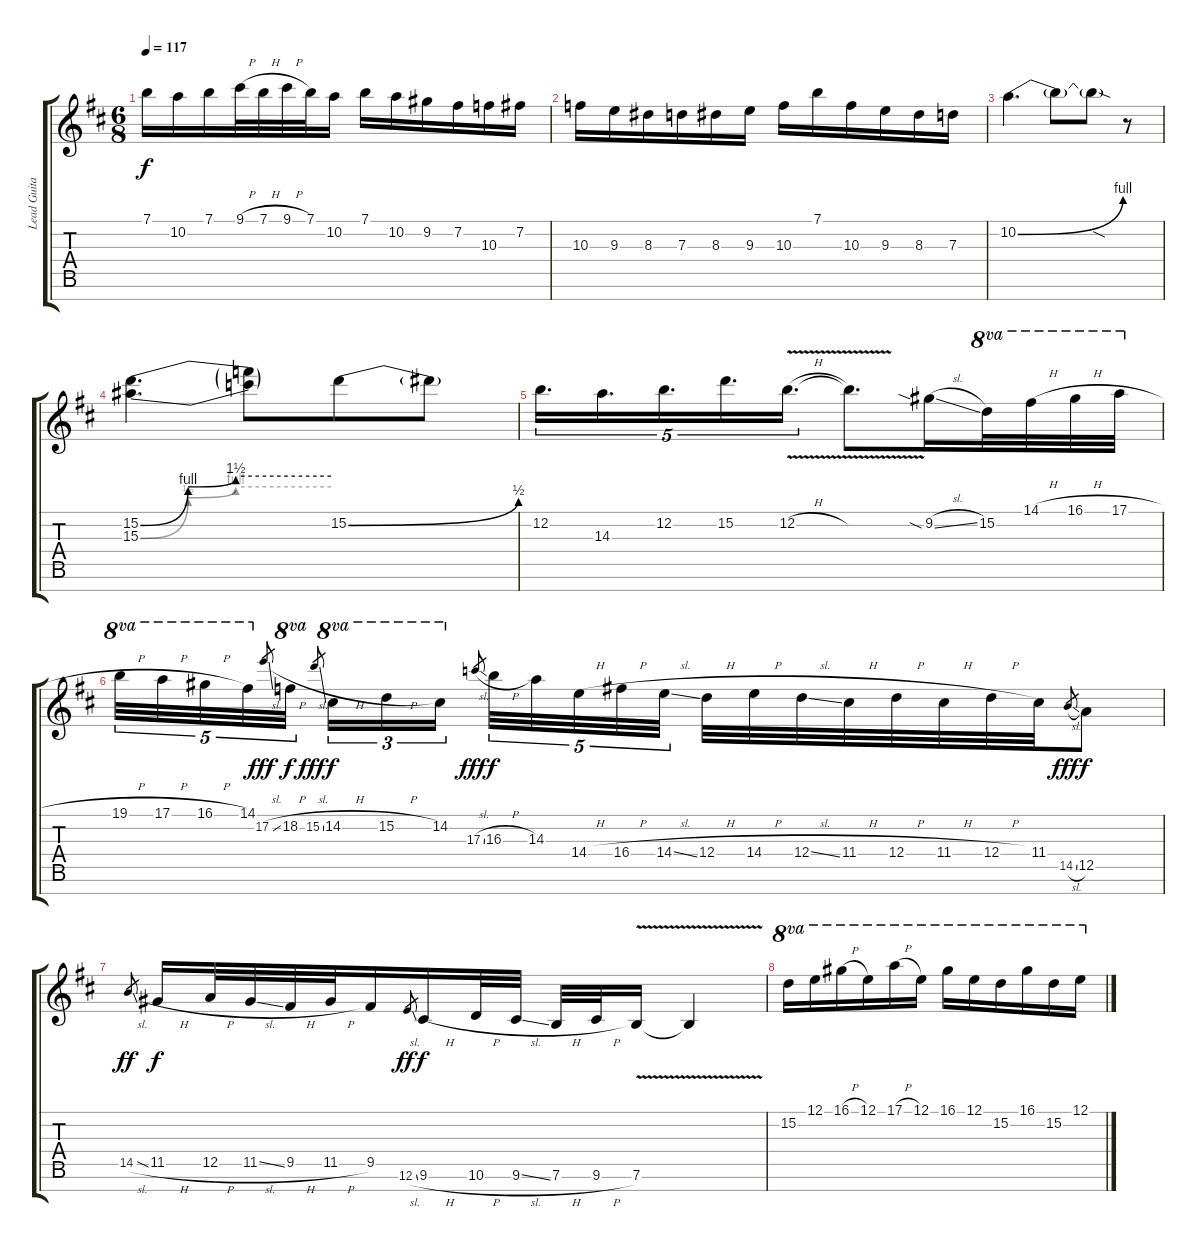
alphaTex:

\track ("Lead Guitar 1" "Lead Guita") {instrument overdrivenguitar}
\staff {score tabs}
\tuning (E4 B3 G3 D3 A2 E2 B1) {hide}
\ts (6 8)
\tempo 117
\clef g2
\ks d
7.1.16{dy f} 10.2.16 7.1.16 9.1{h}.32 7.1{h}.32 9.1{h}.32 7.1.32 10.2.16 7.1.16 10.2.16 9.2.16 7.2.16 10.3.16 7.2.16 |
10.3.16 9.3.16 8.3.16 7.3.16 8.3.16 9.3.16 10.3.16 7.1.16 10.3.16 9.3.16 8.3.16 7.3.16 |
10.2{be (bend 0 0 60 4)}.4{d} 10.2{t}.8 10.2{sod t}.8 r.8 |
(15.2{be (custom 0 0 15 4 30 6 60 6)} 15.3{be (custom 0 0 15 2 30 4 60 4)}).4{d} (15.2{t} 15.3{t}).8 15.2{be (bend 0 0 60 2)}.8 15.2{t}.8 |
12.2.16{d tu (5 4)} 14.3.16{d tu (5 4)} 12.2.16{d tu (5 4)} 15.2.16{d tu (5 4) beam merge} 12.2{v h}.16{d tu (5 4)} 12.2{t}.8{d} 9.2{sia sl}.16 15.2.32{ot 8va} 14.1{h}.32{ot 8va} 16.1{h}.32{ot 8va} 17.1{h}.32{ot 8va} |
19.1{h}.32{tu (5 4) ot 8va} 17.1{h}.32{tu (5 4) ot 8va} 16.1{h}.32{tu (5 4) ot 8va} 14.1.32{tu (5 4) ot 8va} 17.2{sl}.8{gr dy fff} 18.2{h}.32{tu (5 4) ot 8va dy f} 15.2{sl}.8{gr dy fff beam splitsecondary} 14.2{h}.16{tu (3 2) ot 8va dy f} 15.2{h}.16{tu (3 2) ot 8va} 14.2.16{tu (3 2) ot 8va} 17.3{sl}.8{gr dy fff beam splitsecondary} 16.3{h}.32{tu (5 4) dy f} 14.3.32{tu (5 4)} 14.4{h}.32{tu (5 4)} 16.4{h}.32{tu (5 4)} 14.4{sl}.32{tu (5 4)} 12.4{h}.32 14.4{h}.32 12.4{sl}.32 11.4{h}.32 12.4{h}.32 11.4{h}.32 12.4{h}.32 11.4.32 14.5{sl}.8{gr dy fff} 12.5.8{dy f} |
14.5{sl}.8{gr dy ff} 11.5{h}.16{dy f} 12.5{h}.32 11.5{sl}.32 9.5{h}.32 11.5{h}.32 9.5.16 12.6{sl}.8{gr dy ff} 9.6{h}.16{dy f} 10.6{h}.32 9.6{sl}.32 7.6{h}.32 9.6{h}.32 7.6{v}.16 7.6{t}.4 |
15.2.16{ot 8va} 12.1.16{ot 8va} 16.1{h}.16{ot 8va} 12.1.16{ot 8va} 17.1{h}.16{ot 8va} 12.1.16{ot 8va} 16.1.16{ot 8va} 12.1.16{ot 8va} 15.2.16{ot 8va} 16.1.16{ot 8va} 15.2.16{ot 8va} 12.1.16{ot 8va}
